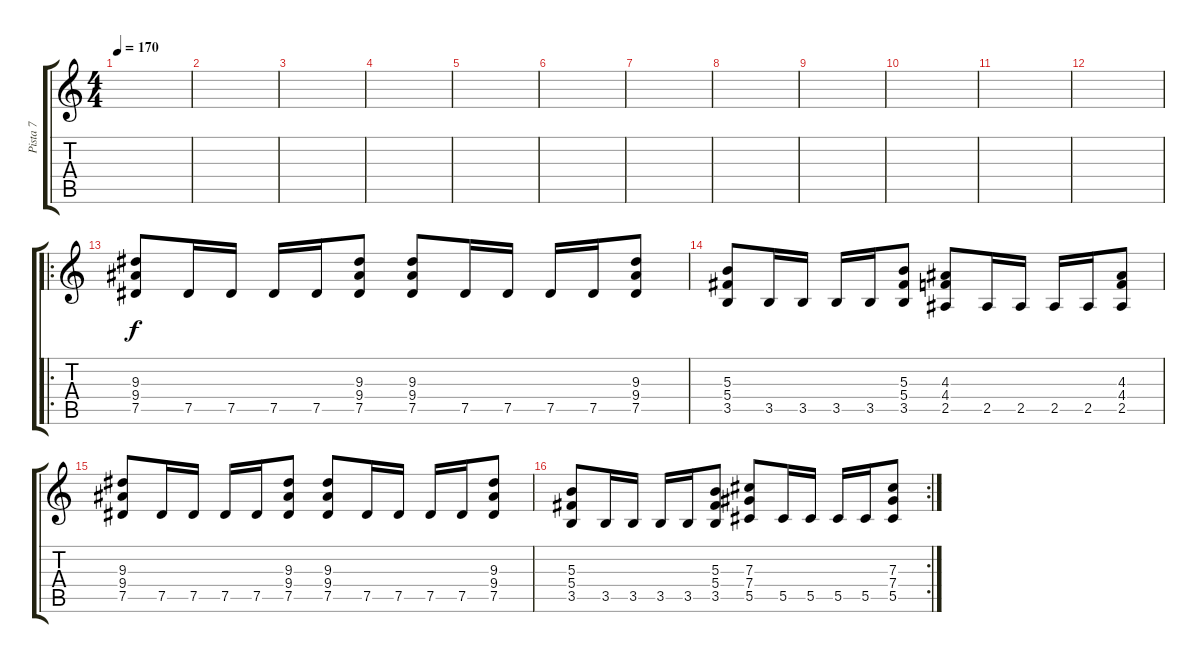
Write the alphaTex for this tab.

\track ("Pista 7" "Pista 7") {instrument distortionguitar}
\staff {score tabs}
\tuning (Eb4 Bb3 Gb3 Db3 Ab2 Eb2) {hide}
\ts (4 4)
\tempo 170
\clef g2
\ks c
|
|
|
|
|
|
|
|
|
|
|
|
\ro
(9.3 9.4 7.5).8 7.5.16 7.5.16 7.5.16 7.5.16 (9.3 9.4 7.5).8 (9.3 9.4 7.5).8 7.5.16 7.5.16 7.5.16 7.5.16 (9.3 9.4 7.5).8 |
(5.3 5.4 3.5).8 3.5.16 3.5.16 3.5.16 3.5.16 (5.3 5.4 3.5).8 (4.3 4.4 2.5).8 2.5.16 2.5.16 2.5.16 2.5.16 (4.3 4.4 2.5).8 |
(9.3 9.4 7.5).8 7.5.16 7.5.16 7.5.16 7.5.16 (9.3 9.4 7.5).8 (9.3 9.4 7.5).8 7.5.16 7.5.16 7.5.16 7.5.16 (9.3 9.4 7.5).8 |
\rc 2
(5.3 5.4 3.5).8 3.5.16 3.5.16 3.5.16 3.5.16 (5.3 5.4 3.5).8 (7.3 7.4 5.5).8 5.5.16 5.5.16 5.5.16 5.5.16 (7.3 7.4 5.5).8
